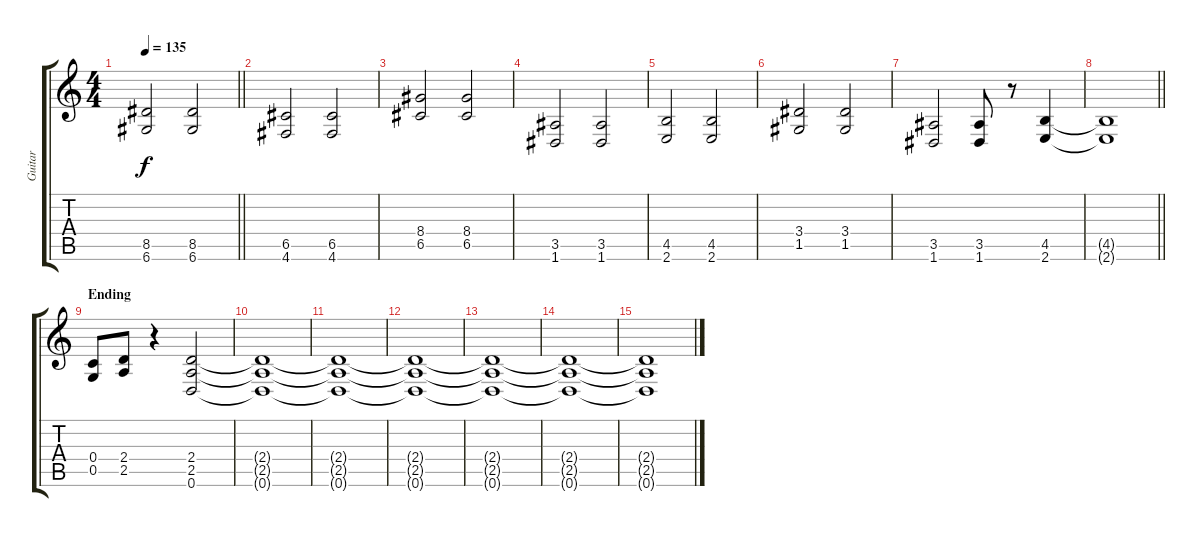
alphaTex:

\track ("Guitar" "Guitar") {instrument distortionguitar}
\staff {score tabs}
\tuning (D4 A3 F3 C3 G2 D2) {hide}
\ts (4 4)
\tempo 135
\clef g2
\barLineRight lightlight
\ks c
(8.5 6.6).2{dy f} (8.5 6.6).2 |
(6.5 4.6).2 (6.5 4.6).2 |
(8.4 6.5).2 (8.4 6.5).2 |
(3.5 1.6).2 (3.5 1.6).2 |
(4.5 2.6).2 (4.5 2.6).2 |
(3.4 1.5).2 (3.4 1.5).2 |
(3.5 1.6).2 (3.5 1.6).8 r.8 (4.5 2.6).4 |
\barLineRight lightlight
(4.5{t} 2.6{t}).1 |
\section ("" "Ending")
(0.4 0.5).8 (2.4 2.5).8 r.4 (2.4 2.5 0.6).2 |
(2.4{t} 2.5{t} 0.6{t}).1 |
(2.4{t} 2.5{t} 0.6{t}).1{volume 3} |
(2.4{t} 2.5{t} 0.6{t}).1 |
(2.4{t} 2.5{t} 0.6{t}).1 |
(2.4{t} 2.5{t} 0.6{t}).1 |
(2.4{t} 2.5{t} 0.6{t}).1
